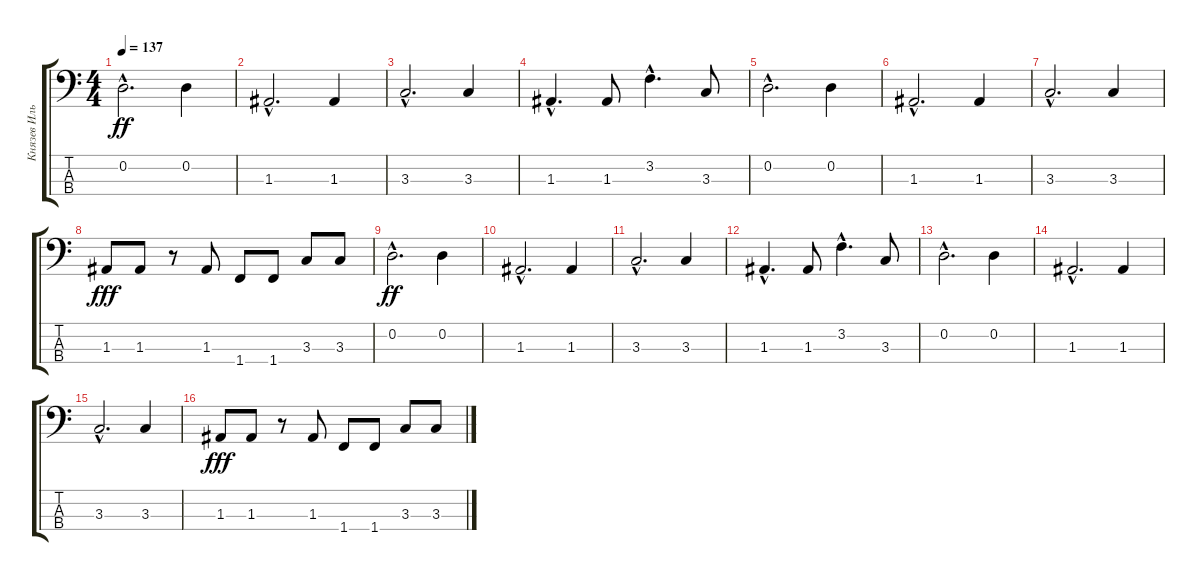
\track ("Князев Илья" "Князев Иль") {instrument electricbasspick}
\staff {score tabs}
\tuning (G2 D2 A1 E1) {hide}
\ts (4 4)
\tempo 137
\clef f4
\ks c
0.2{hac}.2{d dy ff} 0.2.4 |
1.3{hac}.2{d} 1.3.4 |
3.3{hac}.2{d} 3.3.4 |
1.3{hac}.4{d} 1.3.8 3.2{hac}.4{d} 3.3.8 |
0.2{hac}.2{d} 0.2.4 |
1.3{hac}.2{d} 1.3.4 |
3.3{hac}.2{d} 3.3.4 |
1.3.8{dy fff} 1.3.8 r.8 1.3.8 1.4.8 1.4.8 3.3.8 3.3.8 |
0.2{hac}.2{d dy ff} 0.2.4 |
1.3{hac}.2{d} 1.3.4 |
3.3{hac}.2{d} 3.3.4 |
1.3{hac}.4{d} 1.3.8 3.2{hac}.4{d} 3.3.8 |
0.2{hac}.2{d} 0.2.4 |
1.3{hac}.2{d} 1.3.4 |
3.3{hac}.2{d} 3.3.4 |
1.3.8{dy fff} 1.3.8 r.8 1.3.8 1.4.8 1.4.8 3.3.8 3.3.8
